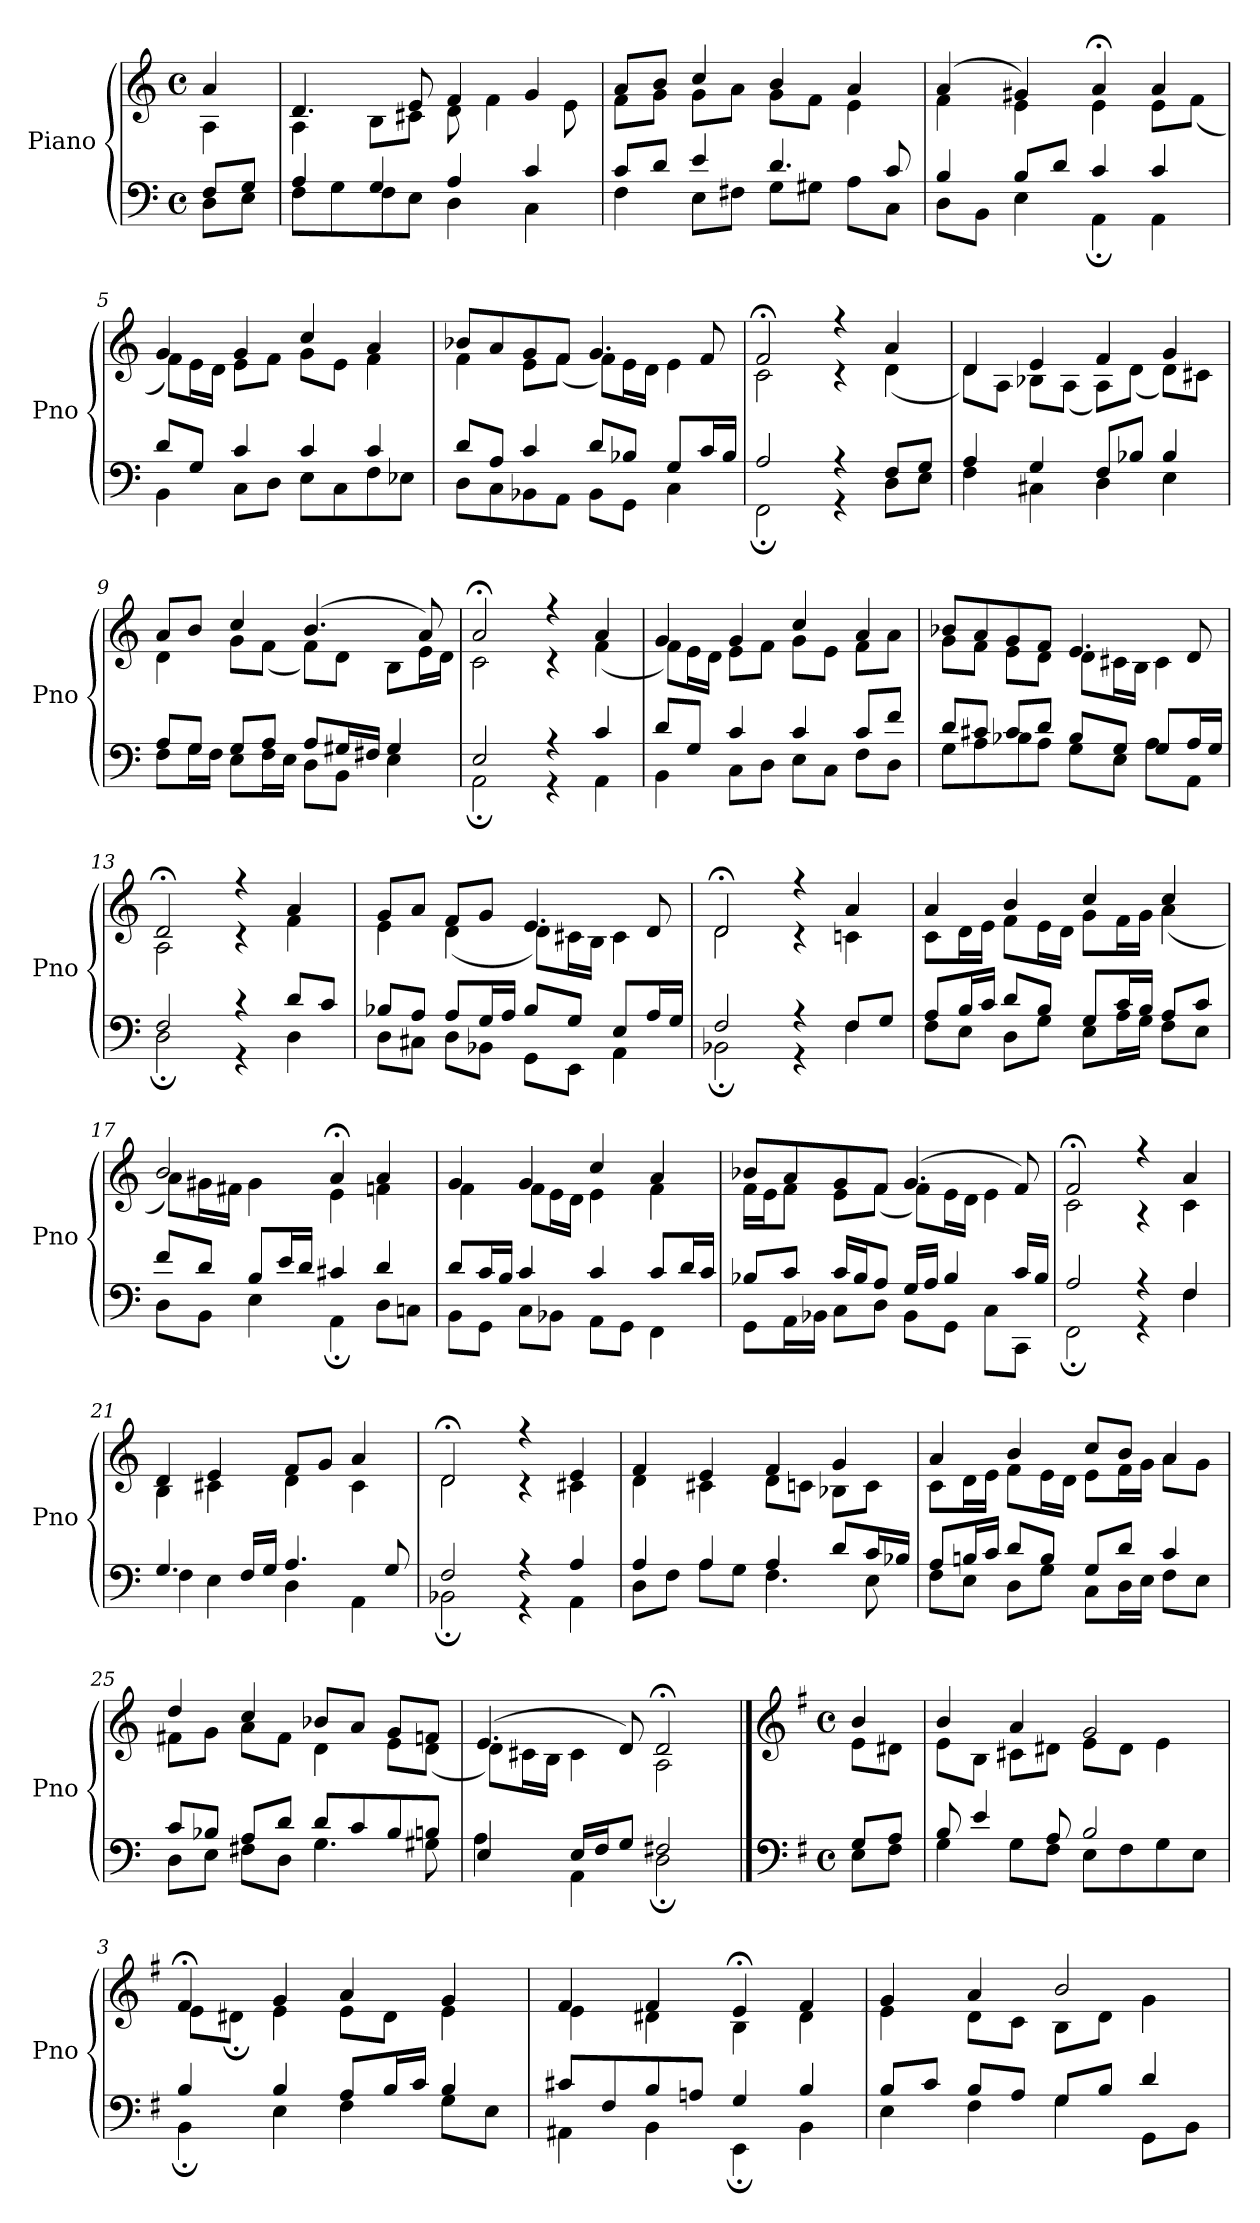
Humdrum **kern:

**kern	**kern
*part1	*part1
*staff2	*staff1
*I"Piano	*
*I'Pno	*
*clefF4	*clefG2
*k[]	*k[]
*M4/4	*M4/4
*met(c)	*met(c)
*MM67	*MM67
=1	=1
*^	*^
8F/L	8D\L	4a/	4A\
8G/J	8E\J	.	.
=2	=2	=2	=2
4A/	8F\L	4.d/	4A\
.	8G\	.	.
4G/	8F\	.	8B\L
.	8E\J	8e/	8c#X\J
4A/	4D\	4f/	8d\
.	.	.	4f\
4c/	4C\	4g/	.
.	.	.	8e\
=3	=3	=3	=3
8c/L	4F\	8a/L	8f\L
8d/J	.	8b/J	8g\J
4e/	8E\L	4cc/	8g\L
.	8F#X\J	.	8a\J
4.d/	8G\L	4b/	8g\L
.	8G#X\J	.	8f\J
.	8A\L	4a/	4e\
8c/	8C\J	.	.
=4	=4	=4	=4
4B/	8D\L	(>4a/	4f\
.	8BB\J	.	.
8B/L	4E\	4g#X/)	4e\
8d/J	.	.	.
4c/	4AA;\	4a;</	4e\
4c/	4AA\	4a/	8e\L
.	.	.	(<8f\J
=5	=5	=5	=5
8d/L	4BB\	4g/	8f\L)
8G/J	.	.	16e\L
.	.	.	16d\JJ
4c/	8C\L	4g/	8e\L
.	8D\J	.	8f\J
4c/	8E\L	4cc/	8g\L
.	8C\	.	8e\J
4c/	8F\	4a/	4f\
.	8E-X\J	.	.
=6	=6	=6	=6
8d/L	8D\L	8b-X/L	4f\
8A/J	8C\	8a/	.
4c/	8BB-X\	8g/	8e\L
.	8AA\J	8f/J	(<8f\J
8d/L	8BB-\L	4.g/	8f\L)
8B-X/J	8GG\J	.	16e\L
.	.	.	16d\JJ
8G/L	4C\	.	4e\
16c/L	.	8f/	.
16B-/JJ	.	.	.
=7	=7	=7	=7
2A/	2FF;\	2f;</	2c\
4r	4r	4r	4r
8F/L	8D\L	4a/	(<4d\
8G/J	8E\J	.	.
=8	=8	=8	=8
4A/	4F\	4d/	8d\L)
.	.	.	8A\J
4G/	4C#X\	4e/	8B-X\L
.	.	.	(<8A\J
8F/L	4D\	4f/	8A\L)
8B-X/J	.	.	(<8d\J
4B-/	4E\	4g/	8d\L)
.	.	.	8c#X\J
=9	=9	=9	=9
8A/L	8F\L	8a/L	4d\
8G/J	16G\L	8b/J	.
.	16F\JJ	.	.
8G/L	8E\L	4cc/	8g\L
8A/J	16F\L	.	(<8f\J
.	16E\JJ	.	.
8A/L	8D\L	(>4.b/	8f\L)
16G#X/L	8BB\J	.	8d\J
16F#X/JJ	.	.	.
4G#/	4E\	.	8B\L
.	.	8a/)	16e\L
.	.	.	16d\JJ
=10	=10	=10	=10
2E/	2AA;\	2a;</	2c\
4r	4r	4r	4r
4c/	4AA\	4a/	(<4f\
=11	=11	=11	=11
8d/L	4BB\	4g/	8f\L)
8G/J	.	.	16e\L
.	.	.	16d\JJ
4c/	8C\L	4g/	8e\L
.	8D\J	.	8f\J
4c/	8E\L	4cc/	8g\L
.	8C\J	.	8e\J
8c/L	8F\L	4a/	8f\L
8f/J	8D\J	.	8a\J
=12	=12	=12	=12
8d/L	8G\L	8b-X/L	8g\L
8c#X/J	8A\	8a/	8f\J
8c#/L	8B-X\	8g/	8e\L
8d/J	8A\J	8f/J	8d\J
8B-/L	8G\L	4.e/	8d\L
8G/J	8E\J	.	16c#X\L
.	.	.	16B\JJ
8G/L	8A\L	.	4c#\
16A/L	8AA\J	8d/	.
16G/JJ	.	.	.
=13	=13	=13	=13
2F/	2D;\	2d;</	2A\
4r	4r	4r	4r
8d/L	4D\	4a/	4f\
8c/J	.	.	.
=14	=14	=14	=14
8B-X/L	8D\L	8g/L	4e\
8A/J	8C#X\J	8a/J	.
8A/L	8D\L	8f/L	(<4d\
16G/L	8BB-X\J	8g/J	.
16A/JJ	.	.	.
8B-/L	8GG\L	4.e/	8d\L)
8G/J	8EE\J	.	16c#X\L
.	.	.	16B\JJ
8E/L	4AA\	.	4c#\
16A/L	.	8d/	.
16G/JJ	.	.	.
=15	=15	=15	=15
2F/	2BB-X;\	2d;</	2d\
4r	4r	4r	4r
8F/L	4F\	4a/	4cn\
8G/J	.	.	.
=16	=16	=16	=16
8A/L	8F\L	4a/	8c\L
16B/L	8E\J	.	16d\L
16c/JJ	.	.	16e\JJ
8d/L	8D\L	4b/	8f\L
8B/J	8G\J	.	16e\L
.	.	.	16d\JJ
8G/L	8E\L	4cc/	8g\L
16c/L	16A\L	.	16f\L
16B/JJ	16G\JJ	.	16g\JJ
8A/L	8F\L	4cc/	(<4a\
8c/J	8E\J	.	.
=17	=17	=17	=17
8f/L	8D\L	2b/	8a\L)
8d/J	8BB\J	.	16g#X\L
.	.	.	16f#X\JJ
8B/L	4E\	.	4g#\
16e/L	.	.	.
16d/JJ	.	.	.
4c#X/	4AA;\	4a;</	4e\
4d/	8D\L	4a/	4fn\
.	8Cn\J	.	.
=18	=18	=18	=18
8d/L	8BB\L	4g/	4f\
16c/L	8GG\J	.	.
16B/JJ	.	.	.
4c/	8C\L	4g/	8f\L
.	8BB-X\J	.	16e\L
.	.	.	16d\JJ
4c/	8AA\L	4cc/	4e\
.	8GG\J	.	.
8c/L	4FF\	4a/	4f\
16d/L	.	.	.
16c/JJ	.	.	.
=19	=19	=19	=19
8B-X/L	8GG\L	8b-X/L	16f\LL
.	.	.	16e\J
8c/J	16AA\L	8a/	8f\J
.	16BB-X\JJ	.	.
16c/LL	8C\L	8g/	8e\L
16B-/J	.	.	.
8A/J	8D\J	8f/J	(<8f\J
16G/LL	8BB-\L	(>4.g/	8f\L)
16A/JJ	.	.	.
4B-/	8GG\J	.	16e\L
.	.	.	16d\JJ
.	8C\L	.	4e\
16c/LL	8CC\J	8f/)	.
16B-/JJ	.	.	.
=20	=20	=20	=20
2A/	2FF;\	2f;</	2c\
4r	4r	4r	4r
4F/	4F\	4a/	4c\
=21	=21	=21	=21
4.G/	4F\	4d/	4B\
.	4E\	4e/	4c#X\
16F/LL	.	.	.
16G/JJ	.	.	.
4.A/	4D\	8f/L	4d\
.	.	8g/J	.
.	4AA\	4a/	4c#\
8G/	.	.	.
=22	=22	=22	=22
2F/	2BB-X;\	2d;</	2d\
4r	4r	4r	4r
4A/	4AA\	4e/	4c#X\
=23	=23	=23	=23
4A/	8D\L	4f/	4d\
.	8F\J	.	.
4A/	8A\L	4e/	4c#X\
.	8G\J	.	.
4A/	4.F\	4f/	8d\L
.	.	.	8cn\J
8d/L	.	4g/	8B-X\L
16c/L	8E\	.	8c\J
16B-X/JJ	.	.	.
=24	=24	=24	=24
8A/L	8F\L	4a/	8c\L
16Bn/L	8E\J	.	16d\L
16c/JJ	.	.	16e\JJ
8d/L	8D\L	4b/	8f\L
8B/J	8G\J	.	16e\L
.	.	.	16d\JJ
8G/L	8C\L	8cc/L	8e\L
8d/J	16D\L	8b/J	16f\L
.	16E\JJ	.	16g\JJ
4c/	8F\L	4a/	8a\L
.	8E\J	.	8g\J
=25	=25	=25	=25
8c/L	8D\L	4dd/	8f#X\L
8B-X/J	8E\J	.	8g\J
8A/L	8F#X\L	4cc/	8a\L
8d/J	8D\J	.	8f#\J
8d/L	4.G\	8b-X/L	4d\
8c/	.	8a/J	.
8B-/	.	8g/L	8e\L
8Bn/J	8G#X\	8fn/J	(<8d\J
=26	=26	=26	=26
4E/	4A\	(>4.e/	8d\L)
.	.	.	16c#X\L
.	.	.	16B\JJ
16E/LL	4AA\	.	4c#\
16F/J	.	.	.
8G/J	.	8d/)	.
2F#X/	2D;\	2d;</	2A\
==1	==1	==1	==1
*clefF4	*	*clefG2	*
*k[f#]	*	*k[f#]	*
*M4/4	*	*M4/4	*
*met(c)	*	*met(c)	*
8G/L	8E\L	4b/	8e\L
8A/J	8F#\J	.	8d#X\J
=2	=2	=2	=2
8B/	4G\	4b/	8e\L
4e/	.	.	8B\J
.	8G\L	4a/	8c#X\L
8A/	8F#\J	.	8d#X\J
2B/	8E\L	2g/	8e\L
.	8F#\	.	8d#\J
.	8G\	.	4e\
.	8E\J	.	.
=3	=3	=3	=3
4B/	4BB;\	4f#;</	8e\L
.	.	.	8d#X;\J
4B/	4E\	4g/	4e\
8A/L	4F#\	4a/	8e\L
16B/L	.	.	8d#\J
16c/JJ	.	.	.
4B/	8G\L	4g/	4e\
.	8E\J	.	.
=4	=4	=4	=4
8c#X/L	4AA#X\	4f#/	4e\
8F#/	.	.	.
8B/	4BB\	4f#/	4d#X\
8An/J	.	.	.
4G/	4EE;\	4e;</	4B\
4B/	4BB\	4f#/	4d#\
=5	=5	=5	=5
8B/L	4E\	4g/	4e\
8c/J	.	.	.
8B/L	4F#\	4a/	8d\L
8A/J	.	.	8c\J
8G/L	4G\	2b/	8B\L
8B/J	.	.	8d\J
4d/	8GG\L	.	4g\
.	8BB\J	.	.
*v	*v	*	*
*	*v	*v
=	=
*-	*-
